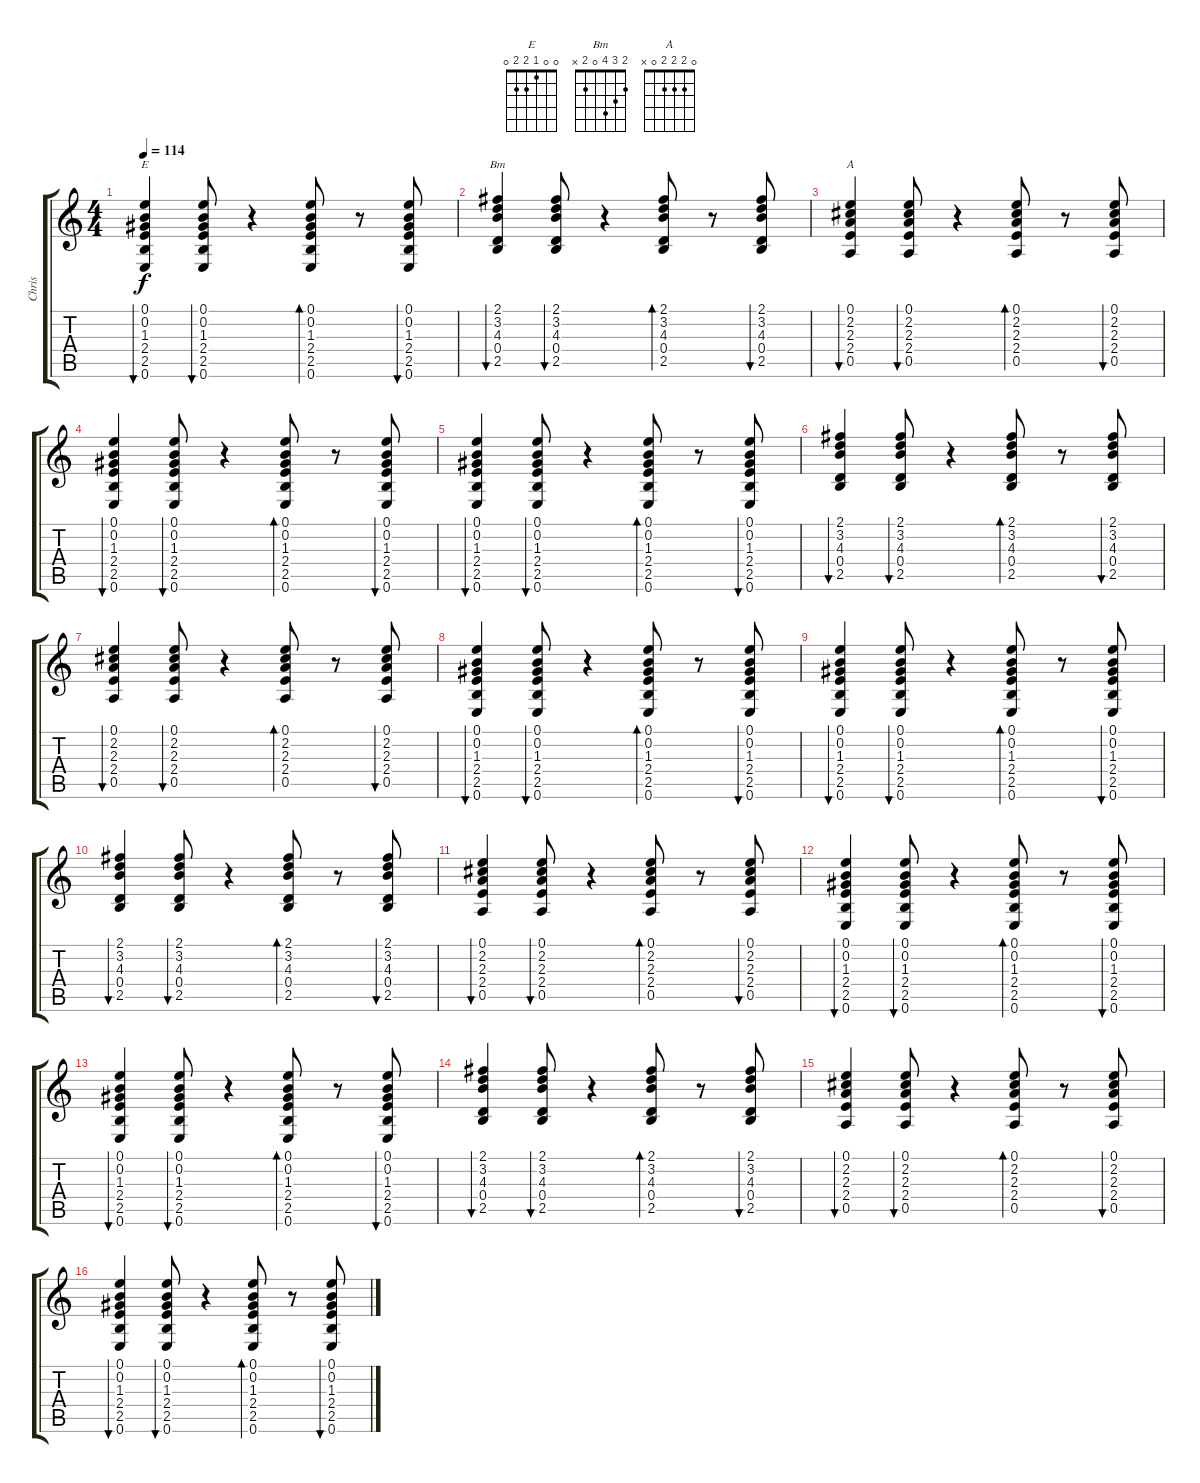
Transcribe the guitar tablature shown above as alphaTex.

\track ("Chris" "Chris") {instrument acousticguitarsteel}
\staff {score tabs}
\tuning (E4 B3 G3 D3 A2 E2) {hide}
\chord ("E" 0 0 1 2 2 0)
\chord ("Bm" 2 3 4 0 2 x)
\chord ("A" 0 2 2 2 0 x)
\ts (4 4)
\tempo 114
\clef g2
\ks c
(0.1 0.2 1.3 2.4 2.5 0.6).4{bu 60 ch "E" dy f} (0.1 0.2 1.3 2.4 2.5 0.6).8{bu 60} r.4 (0.1 0.2 1.3 2.4 2.5 0.6).8{bd 60} r.8 (0.1 0.2 1.3 2.4 2.5 0.6).8{bu 60} |
(2.1 3.2 4.3 0.4 2.5).4{bu 60 ch "Bm"} (2.1 3.2 4.3 0.4 2.5).8{bu 60} r.4 (2.1 3.2 4.3 0.4 2.5).8{bd 60} r.8 (2.1 3.2 4.3 0.4 2.5).8{bu 60} |
(0.1 2.2 2.3 2.4 0.5).4{bu 60 ch "A"} (0.1 2.2 2.3 2.4 0.5).8{bu 60} r.4 (0.1 2.2 2.3 2.4 0.5).8{bd 60} r.8 (0.1 2.2 2.3 2.4 0.5).8{bu 60} |
(0.1 0.2 1.3 2.4 2.5 0.6).4{bu 60} (0.1 0.2 1.3 2.4 2.5 0.6).8{bu 60} r.4 (0.1 0.2 1.3 2.4 2.5 0.6).8{bd 60} r.8 (0.1 0.2 1.3 2.4 2.5 0.6).8{bu 60} |
(0.1 0.2 1.3 2.4 2.5 0.6).4{bu 60} (0.1 0.2 1.3 2.4 2.5 0.6).8{bu 60} r.4 (0.1 0.2 1.3 2.4 2.5 0.6).8{bd 60} r.8 (0.1 0.2 1.3 2.4 2.5 0.6).8{bu 60} |
(2.1 3.2 4.3 0.4 2.5).4{bu 60} (2.1 3.2 4.3 0.4 2.5).8{bu 60} r.4 (2.1 3.2 4.3 0.4 2.5).8{bd 60} r.8 (2.1 3.2 4.3 0.4 2.5).8{bu 60} |
(0.1 2.2 2.3 2.4 0.5).4{bu 60} (0.1 2.2 2.3 2.4 0.5).8{bu 60} r.4 (0.1 2.2 2.3 2.4 0.5).8{bd 60} r.8 (0.1 2.2 2.3 2.4 0.5).8{bu 60} |
(0.1 0.2 1.3 2.4 2.5 0.6).4{bu 60} (0.1 0.2 1.3 2.4 2.5 0.6).8{bu 60} r.4 (0.1 0.2 1.3 2.4 2.5 0.6).8{bd 60} r.8 (0.1 0.2 1.3 2.4 2.5 0.6).8{bu 60} |
(0.1 0.2 1.3 2.4 2.5 0.6).4{bu 60} (0.1 0.2 1.3 2.4 2.5 0.6).8{bu 60} r.4 (0.1 0.2 1.3 2.4 2.5 0.6).8{bd 60} r.8 (0.1 0.2 1.3 2.4 2.5 0.6).8{bu 60} |
(2.1 3.2 4.3 0.4 2.5).4{bu 60} (2.1 3.2 4.3 0.4 2.5).8{bu 60} r.4 (2.1 3.2 4.3 0.4 2.5).8{bd 60} r.8 (2.1 3.2 4.3 0.4 2.5).8{bu 60} |
(0.1 2.2 2.3 2.4 0.5).4{bu 60} (0.1 2.2 2.3 2.4 0.5).8{bu 60} r.4 (0.1 2.2 2.3 2.4 0.5).8{bd 60} r.8 (0.1 2.2 2.3 2.4 0.5).8{bu 60} |
(0.1 0.2 1.3 2.4 2.5 0.6).4{bu 60} (0.1 0.2 1.3 2.4 2.5 0.6).8{bu 60} r.4 (0.1 0.2 1.3 2.4 2.5 0.6).8{bd 60} r.8 (0.1 0.2 1.3 2.4 2.5 0.6).8{bu 60} |
(0.1 0.2 1.3 2.4 2.5 0.6).4{bu 60} (0.1 0.2 1.3 2.4 2.5 0.6).8{bu 60} r.4 (0.1 0.2 1.3 2.4 2.5 0.6).8{bd 60} r.8 (0.1 0.2 1.3 2.4 2.5 0.6).8{bu 60} |
(2.1 3.2 4.3 0.4 2.5).4{bu 60} (2.1 3.2 4.3 0.4 2.5).8{bu 60} r.4 (2.1 3.2 4.3 0.4 2.5).8{bd 60} r.8 (2.1 3.2 4.3 0.4 2.5).8{bu 60} |
(0.1 2.2 2.3 2.4 0.5).4{bu 60} (0.1 2.2 2.3 2.4 0.5).8{bu 60} r.4 (0.1 2.2 2.3 2.4 0.5).8{bd 60} r.8 (0.1 2.2 2.3 2.4 0.5).8{bu 60} |
(0.1 0.2 1.3 2.4 2.5 0.6).4{bu 60} (0.1 0.2 1.3 2.4 2.5 0.6).8{bu 60} r.4 (0.1 0.2 1.3 2.4 2.5 0.6).8{bd 60} r.8 (0.1 0.2 1.3 2.4 2.5 0.6).8{bu 60}
